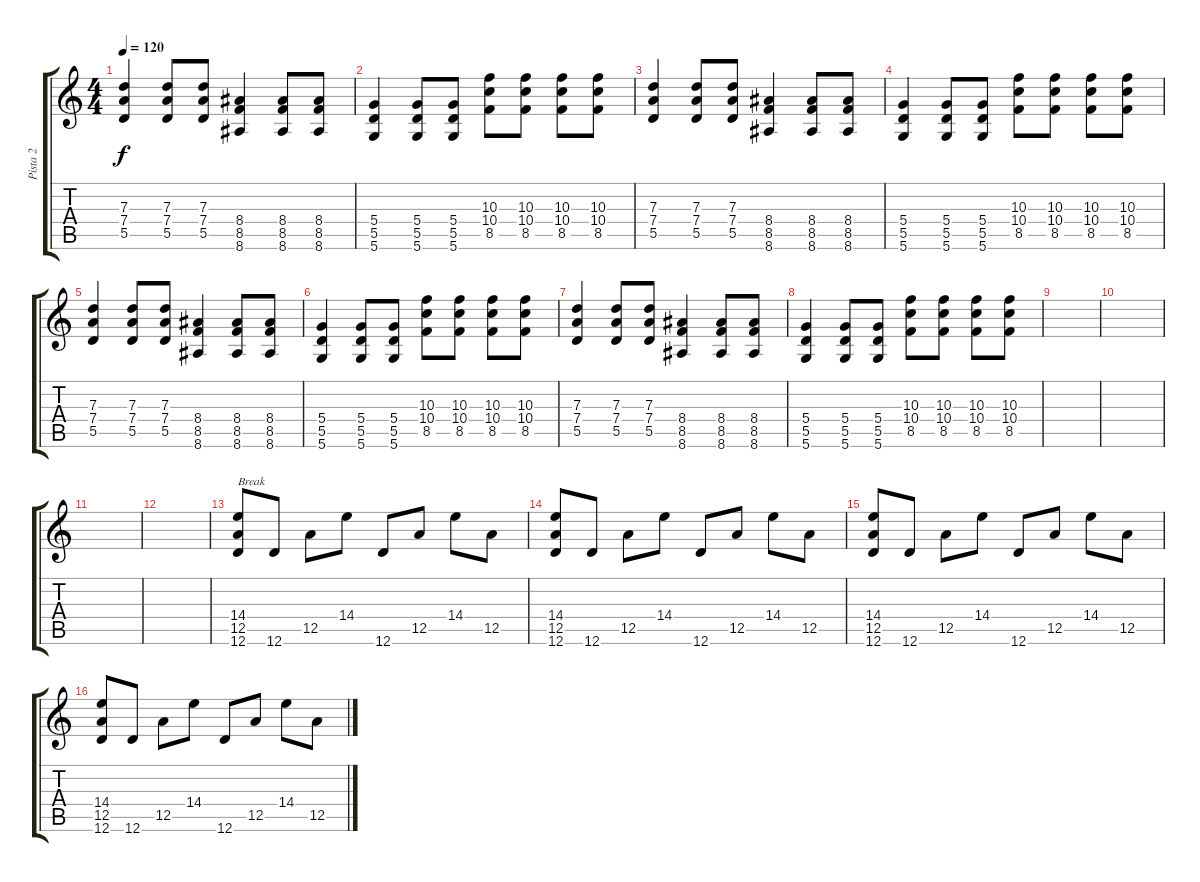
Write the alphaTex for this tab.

\track ("Pista 2" "Pista 2") {instrument electricguitarclean}
\staff {score tabs}
\tuning (E4 B3 G3 D3 A2 D2) {hide}
\ts (4 4)
\tempo 120
\clef g2
\ks c
(7.3 7.4 5.5).4{dy f} (7.3 7.4 5.5).8 (7.3 7.4 5.5).8 (8.4 8.5 8.6).4 (8.4 8.5 8.6).8 (8.4 8.5 8.6).8 |
(5.4 5.5 5.6).4 (5.4 5.5 5.6).8 (5.4 5.5 5.6).8 (10.3 10.4 8.5).8 (10.3 10.4 8.5).8 (10.3 10.4 8.5).8 (10.3 10.4 8.5).8 |
(7.3 7.4 5.5).4 (7.3 7.4 5.5).8 (7.3 7.4 5.5).8 (8.4 8.5 8.6).4 (8.4 8.5 8.6).8 (8.4 8.5 8.6).8 |
(5.4 5.5 5.6).4 (5.4 5.5 5.6).8 (5.4 5.5 5.6).8 (10.3 10.4 8.5).8 (10.3 10.4 8.5).8 (10.3 10.4 8.5).8 (10.3 10.4 8.5).8 |
(7.3 7.4 5.5).4 (7.3 7.4 5.5).8 (7.3 7.4 5.5).8 (8.4 8.5 8.6).4 (8.4 8.5 8.6).8 (8.4 8.5 8.6).8 |
(5.4 5.5 5.6).4 (5.4 5.5 5.6).8 (5.4 5.5 5.6).8 (10.3 10.4 8.5).8 (10.3 10.4 8.5).8 (10.3 10.4 8.5).8 (10.3 10.4 8.5).8 |
(7.3 7.4 5.5).4 (7.3 7.4 5.5).8 (7.3 7.4 5.5).8 (8.4 8.5 8.6).4 (8.4 8.5 8.6).8 (8.4 8.5 8.6).8 |
(5.4 5.5 5.6).4 (5.4 5.5 5.6).8 (5.4 5.5 5.6).8 (10.3 10.4 8.5).8 (10.3 10.4 8.5).8 (10.3 10.4 8.5).8 (10.3 10.4 8.5).8 |
|
|
|
|
(14.4 12.5 12.6).8{txt "Break"} 12.6.8 12.5.8 14.4.8 12.6.8 12.5.8 14.4.8 12.5.8 |
(14.4 12.5 12.6).8 12.6.8 12.5.8 14.4.8 12.6.8 12.5.8 14.4.8 12.5.8 |
(14.4 12.5 12.6).8 12.6.8 12.5.8 14.4.8 12.6.8 12.5.8 14.4.8 12.5.8 |
(14.4 12.5 12.6).8 12.6.8 12.5.8 14.4.8 12.6.8 12.5.8 14.4.8 12.5.8
